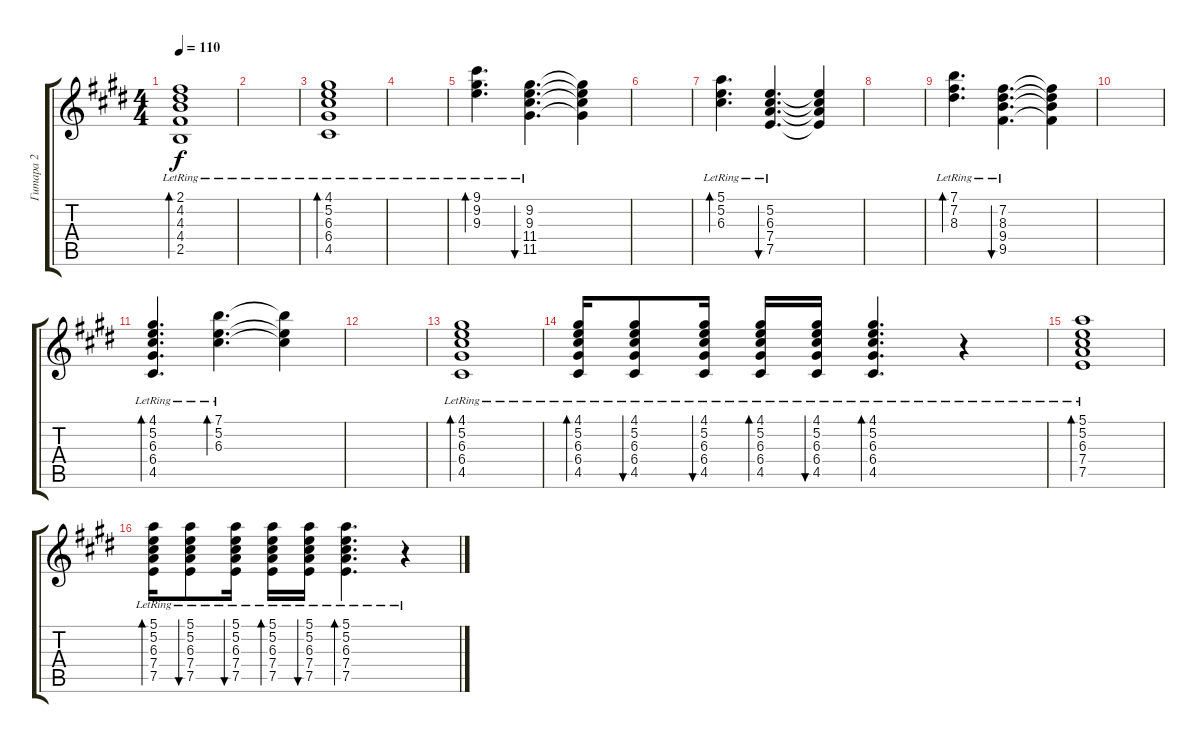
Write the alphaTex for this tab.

\track ("Гитара 2" "Гитара 2") {instrument distortionguitar}
\staff {score tabs}
\tuning (E4 B3 G3 D3 A2 E2) {hide}
\ts (4 4)
\tempo 110
\clef g2
\ks c#minor
(2.1{lr} 4.2{lr} 4.3{lr} 4.4{lr} 2.5{lr}).1{bd 120 dy f} |
|
(4.1{lr} 5.2{lr} 6.3{lr} 6.4{lr} 4.5{lr}).1{bd 120} |
|
(9.1{lr} 9.2{lr} 9.3{lr}).4{d bd 120} (9.2{lr} 9.3{lr} 11.4{lr} 11.5{lr}).4{d bu 120} (9.2{t} 9.3{t} 11.4{t} 11.5{t}).4 |
|
(5.1{lr} 5.2{lr} 6.3{lr}).4{d bd 120} (5.2{lr} 6.3{lr} 7.4{lr} 7.5{lr}).4{d bu 120} (5.2{t} 6.3{t} 7.4{t} 7.5{t}).4 |
|
(7.1{lr} 7.2{lr} 8.3{lr}).4{d bd 120} (7.2{lr} 8.3{lr} 9.4{lr} 9.5{lr}).4{d bu 120} (7.2{t} 8.3{t} 9.4{t} 9.5{t}).4 |
|
(4.1{lr} 5.2{lr} 6.3{lr} 6.4{lr} 4.5{lr}).4{d bd 120} (7.1{lr} 5.2{lr} 6.3{lr}).4{d bd 120} (7.1{t} 5.2{t} 6.3{t}).4 |
|
(4.1{lr} 5.2{lr} 6.3{lr} 6.4{lr} 4.5{lr}).1{bd 120} |
(4.1{lr} 5.2{lr} 6.3{lr} 6.4{lr} 4.5{lr}).16{bd 30} (4.1{lr} 5.2{lr} 6.3{lr} 6.4{lr} 4.5{lr}).8{bu 60} (4.1{lr} 5.2{lr} 6.3{lr} 6.4{lr} 4.5{lr}).16{bu 30} (4.1{lr} 5.2{lr} 6.3{lr} 6.4{lr} 4.5{lr}).16{bd 30} (4.1{lr} 5.2{lr} 6.3{lr} 6.4{lr} 4.5{lr}).16{bu 30} (4.1{lr} 5.2{lr} 6.3{lr} 6.4{lr} 4.5{lr}).4{d bd 60} r.4 |
(5.1{lr} 5.2{lr} 6.3{lr} 7.4{lr} 7.5{lr}).1{bd 120} |
(5.1{lr} 5.2{lr} 6.3{lr} 7.4{lr} 7.5{lr}).16{bd 30} (5.1{lr} 5.2{lr} 6.3{lr} 7.4{lr} 7.5{lr}).8{bu 60} (5.1{lr} 5.2{lr} 6.3{lr} 7.4{lr} 7.5{lr}).16{bu 30} (5.1{lr} 5.2{lr} 6.3{lr} 7.4{lr} 7.5{lr}).16{bd 30} (5.1{lr} 5.2{lr} 6.3{lr} 7.4{lr} 7.5{lr}).16{bu 30} (5.1{lr} 5.2{lr} 6.3{lr} 7.4{lr} 7.5{lr}).4{d bd 60} r.4
